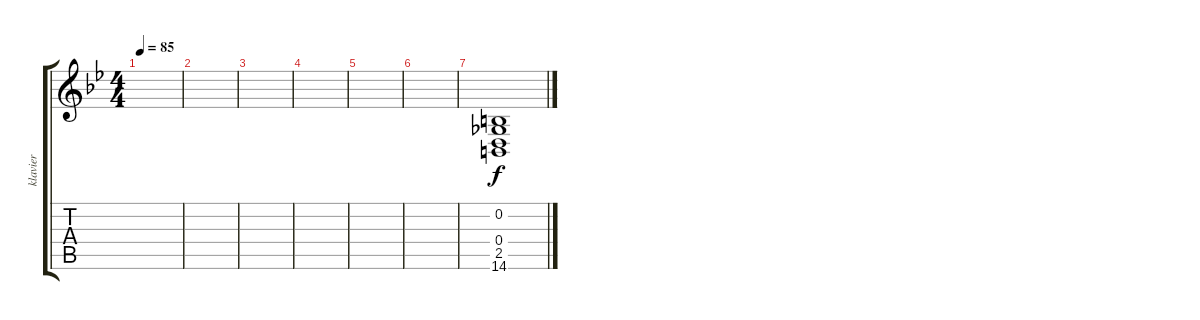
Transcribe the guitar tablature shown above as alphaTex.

\track ("klavier" "klavier") {instrument drawbarorgan}
\staff {score tabs}
\tuning (E4 B3 G3 D3 A2 E2) {hide}
\ts (4 4)
\tempo 85
\clef g2
\ks gminor
|
|
|
|
|
|
(0.2 0.4 2.5 14.6).1
